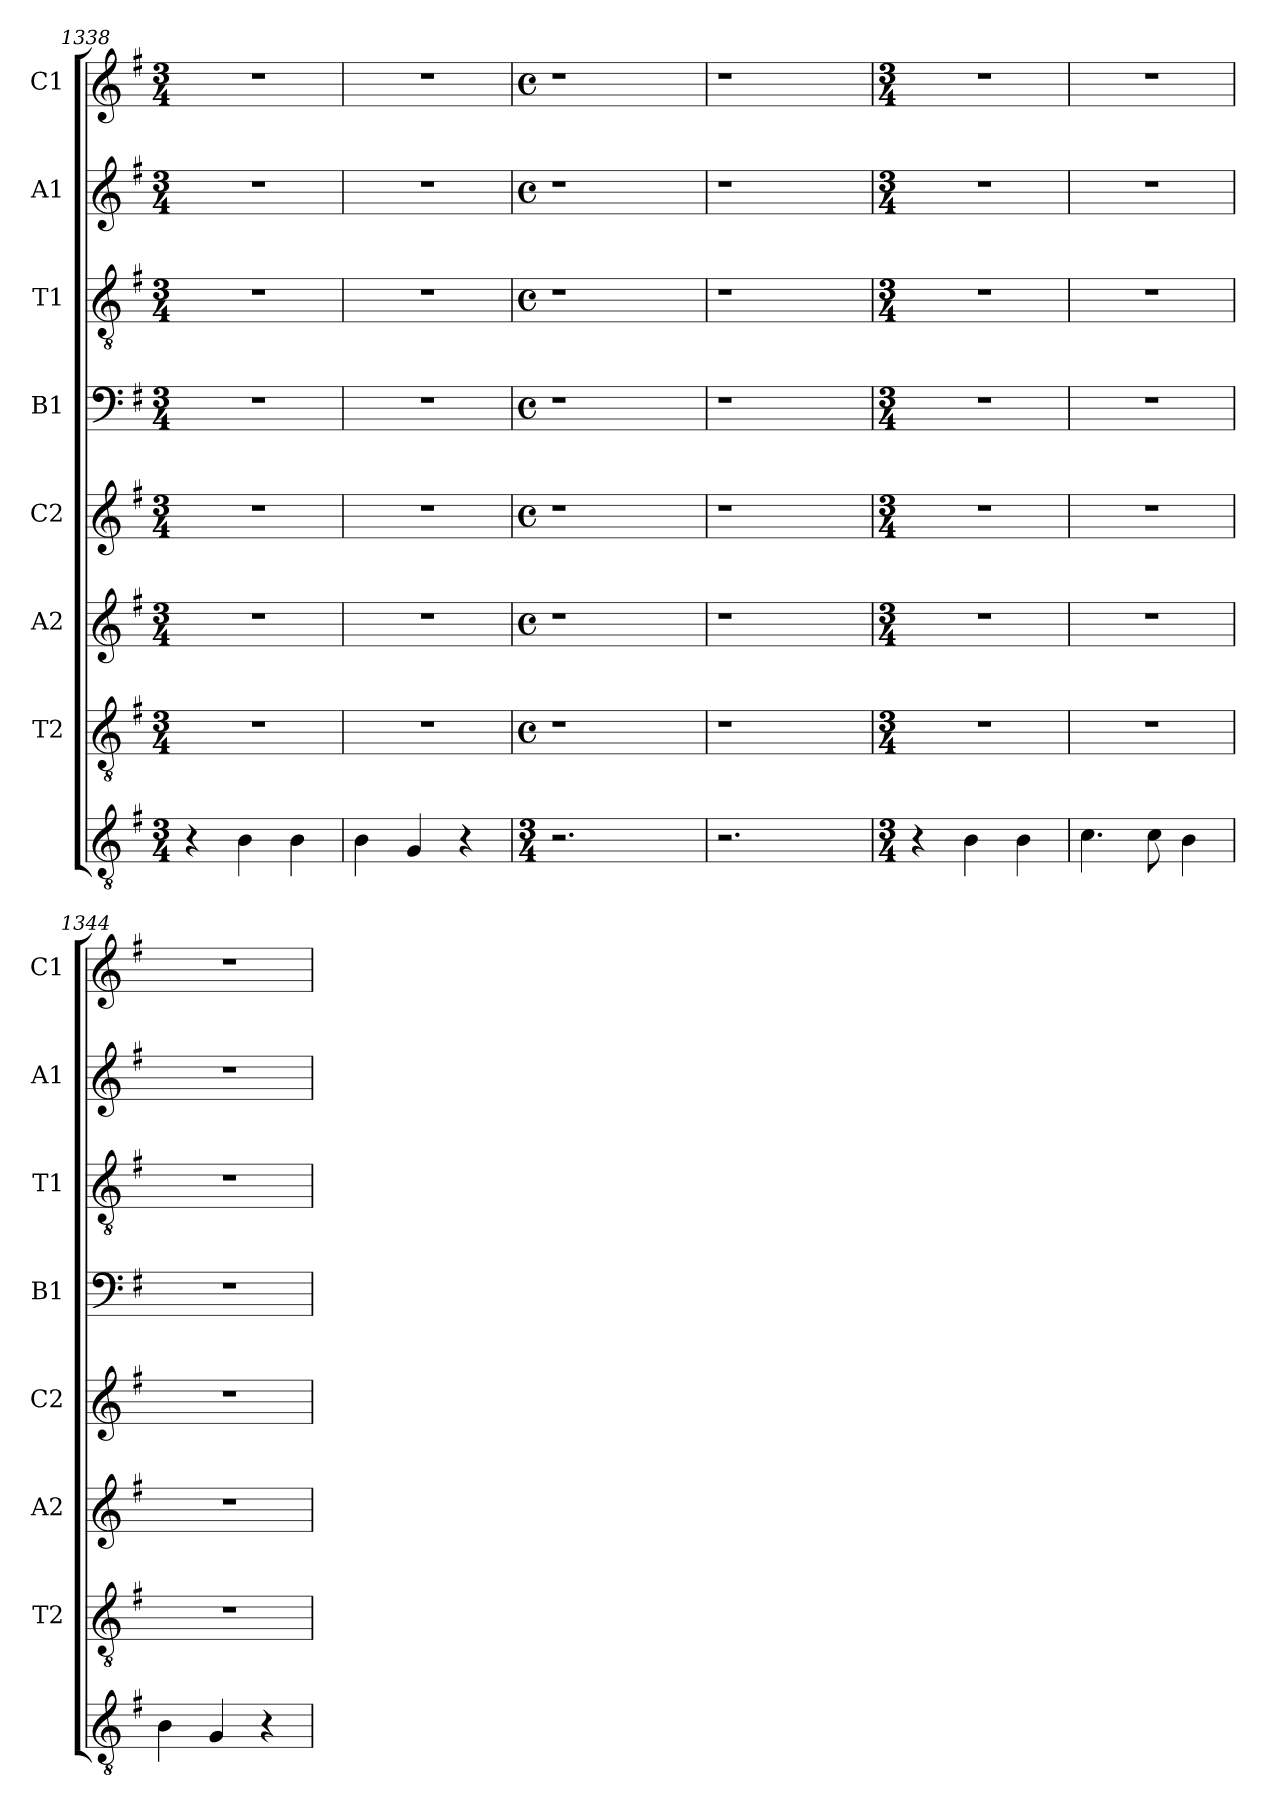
**kern	**kern	**kern	**kern	**kern	**kern	**kern	**kern
*part8	*part7	*part6	*part5	*part4	*part3	*part2	*part1
*staff8	*staff7	*staff6	*staff5	*staff4	*staff3	*staff2	*staff1
*	*I"T2	*I"A2	*I"C2	*I"B1	*I"T1	*I"A1	*I"C1
*	*I'T2	*I'A2	*I'C2	*I'B1	*I'T1	*I'A1	*I'C1
*clefGv2	*clefGv2	*clefG2	*clefG2	*clefF4	*clefGv2	*clefG2	*clefG2
*k[f#]	*k[f#]	*k[f#]	*k[f#]	*k[f#]	*k[f#]	*k[f#]	*k[f#]
*G:	*G:	*G:	*G:	*G:	*G:	*G:	*G:
*M3/4	*M3/4	*M3/4	*M3/4	*M3/4	*M3/4	*M3/4	*M3/4
=1338	=1338	=1338	=1338	=1338	=1338	=1338	=1338
4r	2.r	2.r	2.r	2.r	2.r	2.r	2.r
4B\	.	.	.	.	.	.	.
4B\	.	.	.	.	.	.	.
=1339	=1339	=1339	=1339	=1339	=1339	=1339	=1339
4B\	2.r	2.r	2.r	2.r	2.r	2.r	2.r
4G/	.	.	.	.	.	.	.
4r	.	.	.	.	.	.	.
=1340	=1340	=1340	=1340	=1340	=1340	=1340	=1340
*M3/4	*M4/4	*M4/4	*M4/4	*M4/4	*M4/4	*M4/4	*M4/4
*	*met(c)	*met(c)	*met(c)	*met(c)	*met(c)	*met(c)	*met(c)
2.r	1r	1r	1r	1r	1r	1r	1r
4ryy	.	.	.	.	.	.	.
=1341	=1341	=1341	=1341	=1341	=1341	=1341	=1341
2.r	1r	1r	1r	1r	1r	1r	1r
4ryy	.	.	.	.	.	.	.
=1342	=1342	=1342	=1342	=1342	=1342	=1342	=1342
*M3/4	*M3/4	*M3/4	*M3/4	*M3/4	*M3/4	*M3/4	*M3/4
4r	2.r	2.r	2.r	2.r	2.r	2.r	2.r
4B\	.	.	.	.	.	.	.
4B\	.	.	.	.	.	.	.
!!LO:LB:g=z
=1343	=1343	=1343	=1343	=1343	=1343	=1343	=1343
4.c\	2.r	2.r	2.r	2.r	2.r	2.r	2.r
8c\	.	.	.	.	.	.	.
4B\	.	.	.	.	.	.	.
=1344	=1344	=1344	=1344	=1344	=1344	=1344	=1344
4B\	2.r	2.r	2.r	2.r	2.r	2.r	2.r
4G/	.	.	.	.	.	.	.
4r	.	.	.	.	.	.	.
=	=	=	=	=	=	=	=
*-	*-	*-	*-	*-	*-	*-	*-
